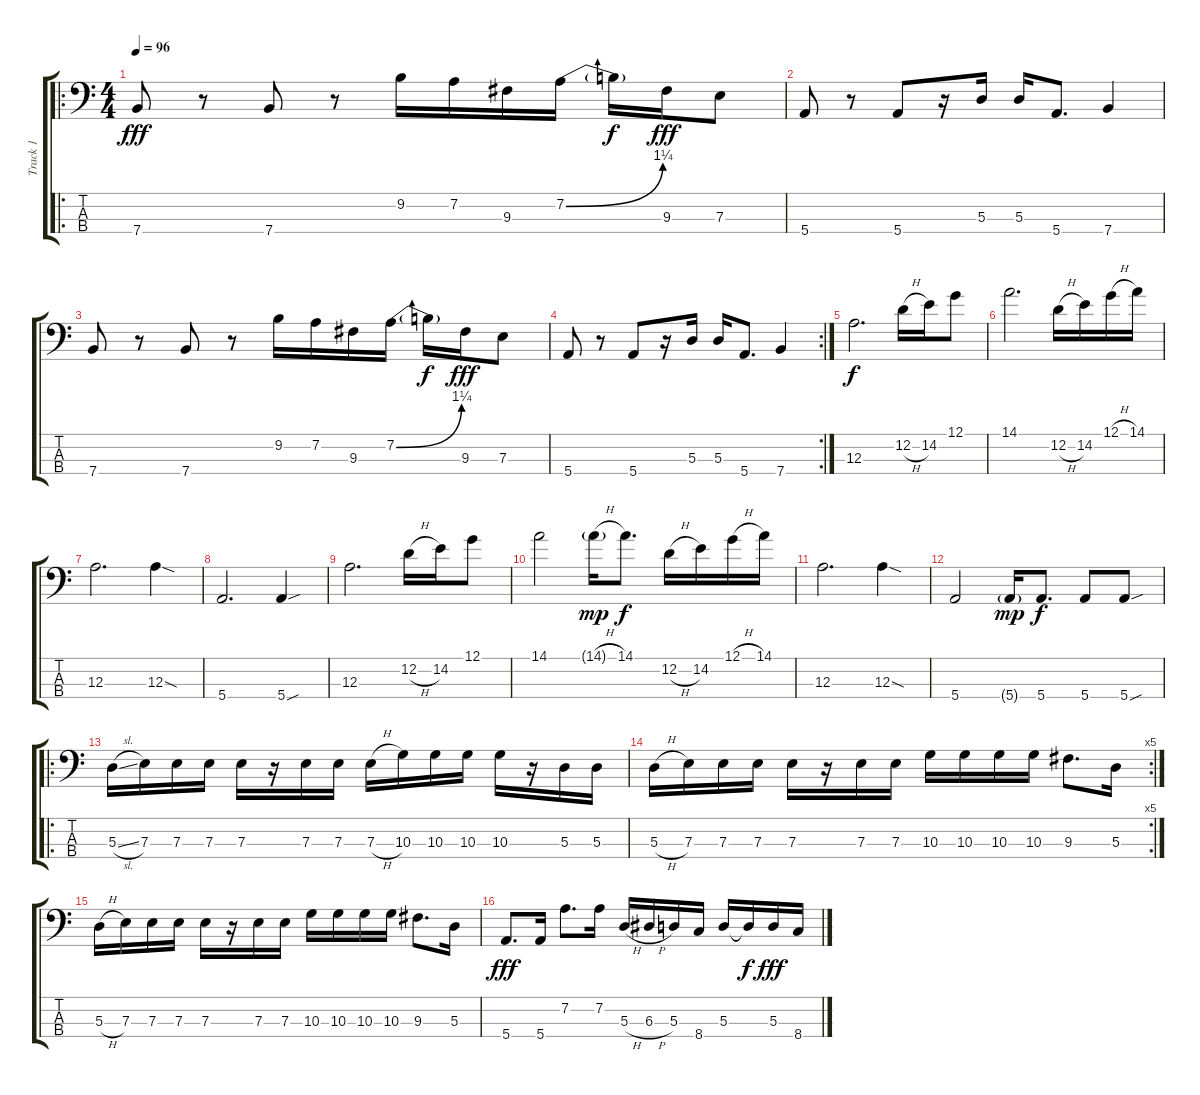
\track ("Track 1" "Track 1") {instrument electricbassfinger}
\staff {score tabs}
\tuning (G2 D2 A1 E1) {hide}
\ro
\ts (4 4)
\tempo 96
\clef f4
\ks c
7.4.8{dy fff} r.8 7.4.8 r.8 9.2.16 7.2.16 9.3.16 7.2{be (bend 0 0 60 5)}.16 7.2{t}.16{dy f} 9.3.16{dy fff} 7.3.8 |
5.4.8 r.8 5.4.8 r.16 5.3.16 5.3.16 5.4.8{d} 7.4.4 |
7.4.8 r.8 7.4.8 r.8 9.2.16 7.2.16 9.3.16 7.2{be (bend 0 0 60 5)}.16 7.2{t}.16{dy f} 9.3.16{dy fff} 7.3.8 |
\rc 2
5.4.8 r.8 5.4.8 r.16 5.3.16 5.3.16 5.4.8{d} 7.4.4 |
12.3.2{d dy f} 12.2{h}.16 14.2.16 12.1.8 |
14.1.2{d} 12.2{h}.16 14.2.16 12.1{h}.16 14.1.16 |
12.3.2{d} 12.3{sod}.4 |
5.4.2{d} 5.4{sou}.4 |
12.3.2{d} 12.2{h}.16 14.2.16 12.1.8 |
14.1.2 14.1{h g}.16{dy mp} 14.1.8{d dy f} 12.2{h}.16 14.2.16 12.1{h}.16 14.1.16 |
12.3.2{d} 12.3{sod}.4 |
5.4.2 5.4{g}.16{dy mp} 5.4.8{d dy f} 5.4.8 5.4{sou}.8 |
\ro
5.3{sl}.16 7.3.16 7.3.16 7.3.16 7.3.16 r.16 7.3.16 7.3.16 7.3{h}.16 10.3.16 10.3.16 10.3.16 10.3.16 r.16 5.3.16 5.3.16 |
\rc 5
5.3{h}.16 7.3.16 7.3.16 7.3.16 7.3.16 r.16 7.3.16 7.3.16 10.3.16 10.3.16 10.3.16 10.3.16 9.3.8{d} 5.3.16 |
5.3{h}.16 7.3.16 7.3.16 7.3.16 7.3.16 r.16 7.3.16 7.3.16 10.3.16 10.3.16 10.3.16 10.3.16 9.3.8{d} 5.3.16 |
5.4.8{d dy fff} 5.4.16 7.2.8{d} 7.2.16 5.3{h}.16 6.3{h}.16 5.3.16 8.4.16 5.3.16 5.3{t}.16{dy f} 5.3.16{dy fff} 8.4.16
